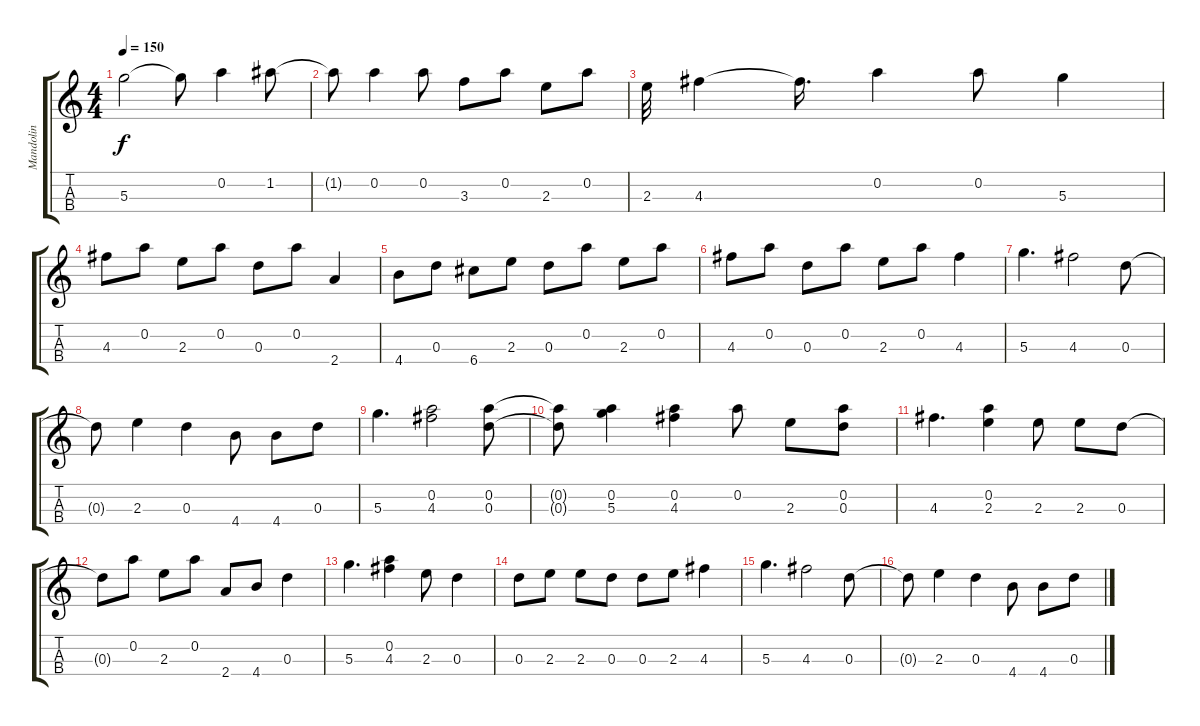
\track ("Mandolin" "Mandolin") {instrument banjo}
\staff {score tabs}
\tuning (E5 A4 D4 G3) {hide}
\displaytranspose 12
\ts (4 4)
\tempo 150
\clef g2
\ks c
5.3.2{dy f} 5.3{t}.8 0.2.4 1.2.8 |
1.2{t}.8 0.2.4 0.2.8 3.3.8 0.2.8 2.3.8 0.2.8 |
2.3.32 4.3.4 4.3{t}.16{d} 0.2.4 0.2.8 5.3.4 |
4.3.8 0.2.8 2.3.8 0.2.8 0.3.8 0.2.8 2.4.4 |
4.4.8 0.3.8 6.4.8 2.3.8 0.3.8 0.2.8 2.3.8 0.2.8 |
4.3.8 0.2.8 0.3.8 0.2.8 2.3.8 0.2.8 4.3.4 |
5.3.4{d} 4.3.2 0.3.8 |
0.3{t}.8 2.3.4 0.3.4 4.4.8 4.4.8 0.3.8 |
5.3.4{d} (0.2 4.3).2 (0.2 0.3).8 |
(0.2{t} 0.3{t}).8 (0.2 5.3).4 (0.2 4.3).4 0.2.8 2.3.8 (0.2 0.3).8 |
4.3.4{d} (0.2 2.3).4 2.3.8 2.3.8 0.3.8 |
0.3{t}.8 0.2.8 2.3.8 0.2.8 2.4.8 4.4.8 0.3.4 |
5.3.4{d} (0.2 4.3).4 2.3.8 0.3.4 |
0.3.8 2.3.8 2.3.8 0.3.8 0.3.8 2.3.8 4.3.4 |
5.3.4{d} 4.3.2 0.3.8 |
0.3{t}.8 2.3.4 0.3.4 4.4.8 4.4.8 0.3.8
